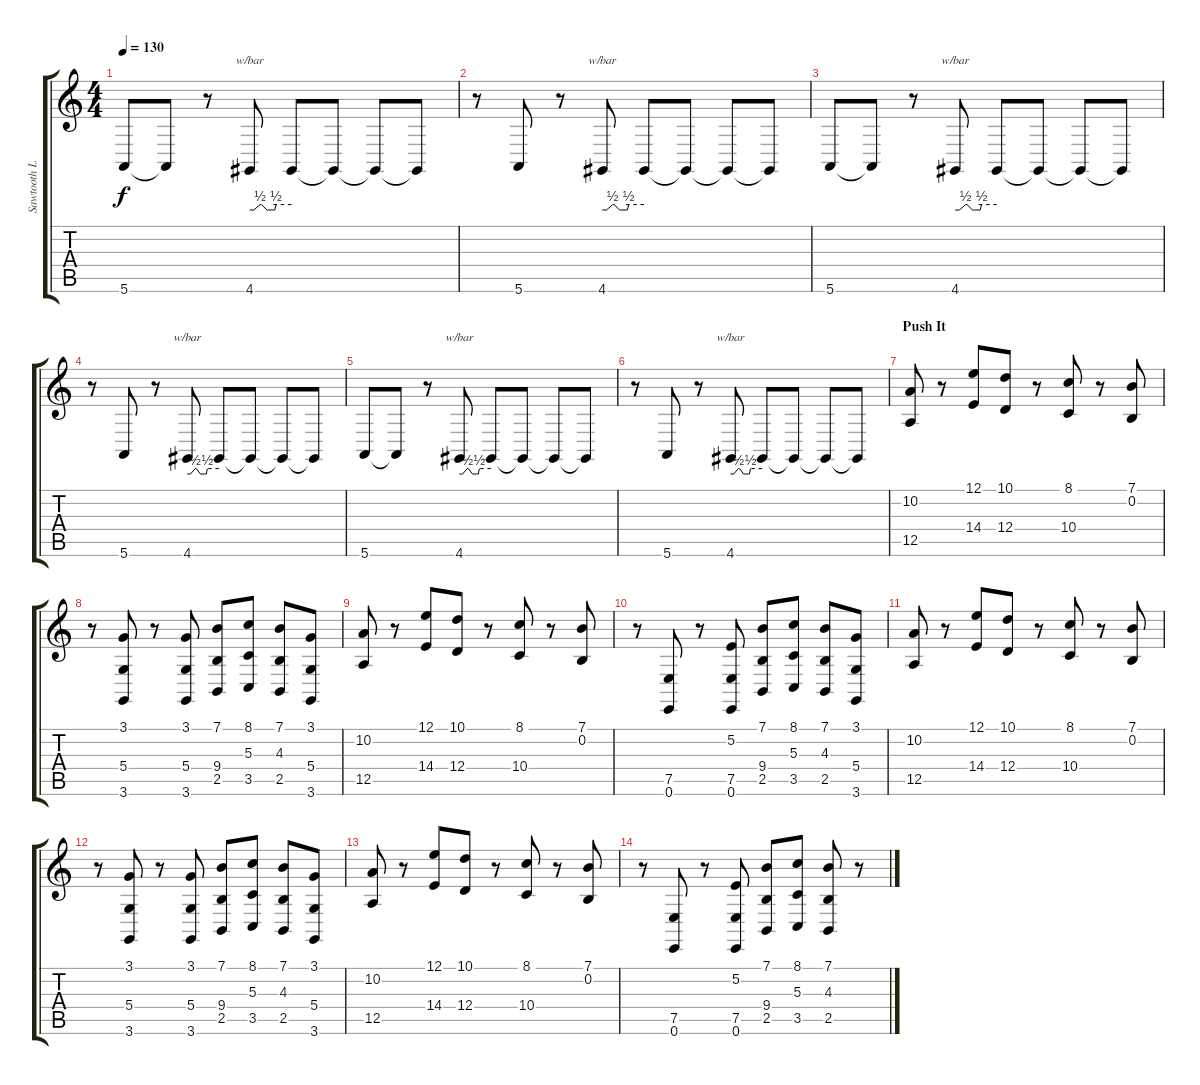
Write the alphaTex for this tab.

\track ("Sawtooth Lead" "Sawtooth L") {instrument lead2sawtooth}
\staff {score tabs}
\tuning (E4 B3 G3 D3 A2 E2) {hide}
\ts (4 4)
\tempo 130
\clef g2
\ks c
5.6.8{dy f} 5.6{t}.8 r.8 4.6.8{tbe (custom default 0 0 6 0 15 2 17 2 25 0 28 0 33 0 36 0 38 2 60 2)} 4.6{t}.8 4.6{t}.8 4.6{t}.8 4.6{t}.8 |
r.8 5.6.8 r.8 4.6.8{tbe (custom default 0 0 6 0 15 2 17 2 25 0 28 0 33 0 36 0 38 2 60 2)} 4.6{t}.8 4.6{t}.8 4.6{t}.8 4.6{t}.8 |
5.6.8 5.6{t}.8 r.8 4.6.8{tbe (custom default 0 0 6 0 15 2 17 2 25 0 28 0 33 0 36 0 38 2 60 2)} 4.6{t}.8 4.6{t}.8 4.6{t}.8 4.6{t}.8 |
r.8 5.6.8 r.8 4.6.8{tbe (custom default 0 0 6 0 15 2 17 2 25 0 28 0 33 0 36 0 38 2 60 2)} 4.6{t}.8 4.6{t}.8 4.6{t}.8 4.6{t}.8 |
5.6.8 5.6{t}.8 r.8 4.6.8{tbe (custom default 0 0 6 0 15 2 17 2 25 0 28 0 33 0 36 0 38 2 60 2)} 4.6{t}.8 4.6{t}.8 4.6{t}.8 4.6{t}.8 |
r.8 5.6.8 r.8 4.6.8{tbe (custom default 0 0 6 0 15 2 17 2 25 0 28 0 33 0 36 0 38 2 60 2)} 4.6{t}.8 4.6{t}.8 4.6{t}.8 4.6{t}.8 |
\section ("" "Push It")
(10.2 12.5).8{volume 15} r.8 (12.1 14.4).8 (10.1 12.4).8 r.8 (8.1 10.4).8 r.8 (7.1 0.2).8 |
r.8 (3.1 5.4 3.6).8 r.8 (3.1 5.4 3.6).8 (7.1 9.4 2.5).8 (8.1 5.3 3.5).8 (7.1 4.3 2.5).8 (3.1 5.4 3.6).8 |
(10.2 12.5).8{volume 15} r.8 (12.1 14.4).8 (10.1 12.4).8 r.8 (8.1 10.4).8 r.8 (7.1 0.2).8 |
r.8 (7.5 0.6).8 r.8 (5.2 7.5 0.6).8 (7.1 9.4 2.5).8 (8.1 5.3 3.5).8 (7.1 4.3 2.5).8 (3.1 5.4 3.6).8 |
(10.2 12.5).8{volume 15} r.8 (12.1 14.4).8 (10.1 12.4).8 r.8 (8.1 10.4).8 r.8 (7.1 0.2).8 |
r.8 (3.1 5.4 3.6).8 r.8 (3.1 5.4 3.6).8 (7.1 9.4 2.5).8 (8.1 5.3 3.5).8 (7.1 4.3 2.5).8 (3.1 5.4 3.6).8 |
(10.2 12.5).8{volume 15} r.8 (12.1 14.4).8 (10.1 12.4).8 r.8 (8.1 10.4).8 r.8 (7.1 0.2).8 |
r.8 (7.5 0.6).8 r.8 (5.2 7.5 0.6).8 (7.1 9.4 2.5).8 (8.1 5.3 3.5).8 (7.1 4.3 2.5).8 r.8
